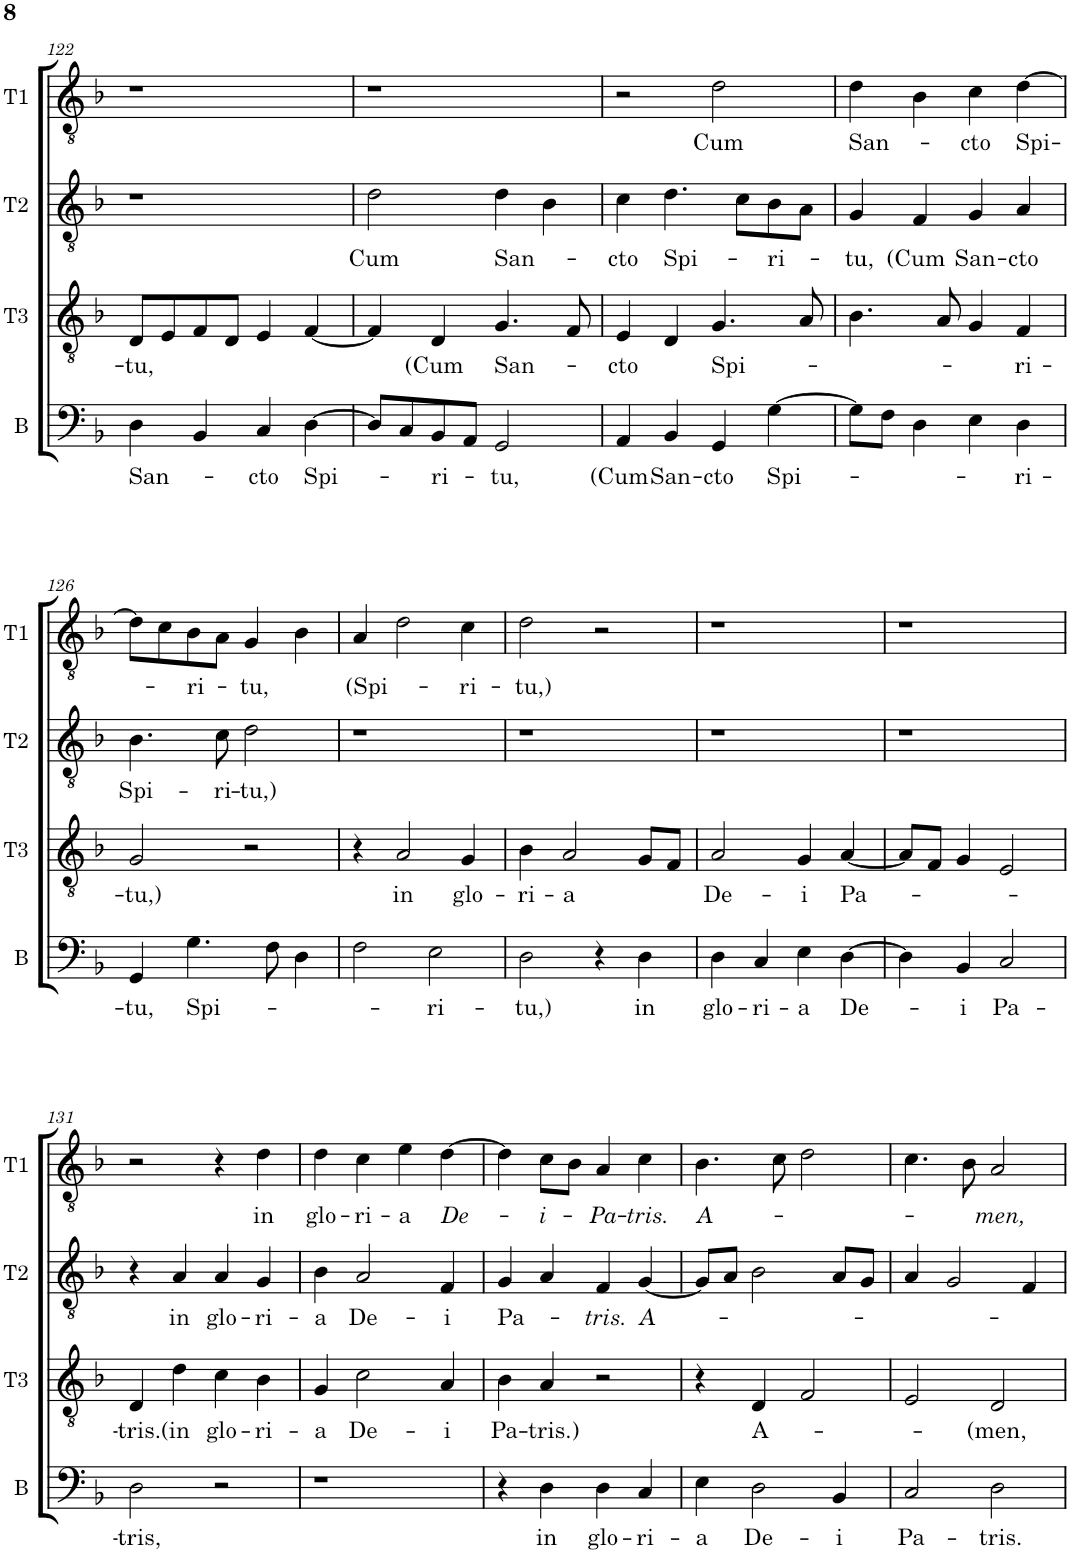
**kern	**text	**kern	**text	**kern	**text	**kern	**text
*part4	*part4	*part3	*part3	*part2	*part2	*part1	*part1
*staff4	*staff4	*staff3	*staff3	*staff2	*staff2	*staff1	*staff1
*I"B	*	*I"T3	*	*I"T2	*	*I"T1	*
*I'B	*	*I'T3	*	*I'T2	*	*I'T1	*
!!LO:PB:g=z
*clefF4	*	*clefGv2	*	*clefGv2	*	*clefGv2	*
*k[b-]	*	*k[b-]	*	*k[b-]	*	*k[b-]	*
*M2/2	*	*M2/2	*	*M2/2	*	*M2/2	*
*met(c|)	*	*met(c|)	*	*met(c|)	*	*met(c|)	*
=122	=122	=122	=122	=122	=122	=122	=122
!	!LO:LY:b	!	!LO:LY:b	!	!	!	!
4D\	San-	8D/L	-tu,	1r	.	1r	.
.	.	8E/	.	.	.	.	.
4BB-/	.	8F/	.	.	.	.	.
.	.	8D/J	.	.	.	.	.
!	!LO:LY:b	!	!	!	!	!	!
4C/	-cto	4E/	.	.	.	.	.
!	!LO:LY:b	!	!	!	!	!	!
[4D\	Spi-	[4F/	.	.	.	.	.
=123	=123	=123	=123	=123	=123	=123	=123
!	!	!	!	!	!LO:LY:b	!	!
8D/L]	.	4F/]	.	2d\	Cum	1r	.
8C/	.	.	.	.	.	.	.
!	!LO:LY:b	!	!LO:LY:b	!	!	!	!
8BB-/	-ri-	4D/	(Cum	.	.	.	.
8AA/J	.	.	.	.	.	.	.
!	!LO:LY:b	!	!LO:LY:b	!	!LO:LY:b	!	!
2GG/	-tu,	4.G/	San-	4d\	San-	.	.
.	.	.	.	4B-\	.	.	.
.	.	8F/	.	.	.	.	.
=124	=124	=124	=124	=124	=124	=124	=124
!	!LO:LY:b	!	!LO:LY:b	!	!LO:LY:b	!	!
4AA/	(Cum	4E/	-cto	4c\	-cto	2r	.
!	!LO:LY:b	!	!	!	!LO:LY:b	!	!
4BB-/	San-	4D/	.	4.d\	Spi-	.	.
!	!LO:LY:b	!	!LO:LY:b	!	!	!	!LO:LY:b
4GG/	-cto	4.G/	Spi-	.	.	2d\	Cum
.	.	.	.	8c\L	.	.	.
!	!LO:LY:b	!	!	!	!LO:LY:b	!	!
[4G\	Spi-	.	.	8B-\	-ri-	.	.
.	.	8A/	.	8A\J	.	.	.
=125	=125	=125	=125	=125	=125	=125	=125
!	!	!	!	!	!LO:LY:b	!	!LO:LY:b
8G\L]	.	4.B-\	.	4G/	-tu,	4d\	San-
8F\J	.	.	.	.	.	.	.
!	!	!	!	!	!LO:LY:b	!	!
4D\	.	.	.	4F/	(Cum	4B-\	.
.	.	8A/	.	.	.	.	.
!	!	!	!	!	!LO:LY:b	!	!LO:LY:b
4E\	.	4G/	.	4G/	San-	4c\	-cto
!	!LO:LY:b	!	!LO:LY:b	!	!LO:LY:b	!	!LO:LY:b
4D\	-ri-	4F/	-ri-	4A/	-cto	[4d\	Spi-
!!LO:LB:g=z
=126	=126	=126	=126	=126	=126	=126	=126
!	!LO:LY:b	!	!LO:LY:b	!	!LO:LY:b	!	!
4GG/	-tu,	2G/	-tu,)	4.B-\	Spi-	8d\L]	.
.	.	.	.	.	.	8c\	.
!	!LO:LY:b	!	!	!	!	!	!LO:LY:b
4.G\	Spi-	.	.	.	.	8B-\	-ri-
!	!	!	!	!	!LO:LY:b	!	!
.	.	.	.	8c\	-ri-	8A\J	.
!	!	!	!	!	!LO:LY:b	!	!LO:LY:b
.	.	2r	.	2d\	-tu,)	4G/	-tu,
8F\	.	.	.	.	.	.	.
4D\	.	.	.	.	.	4B-\	.
=127	=127	=127	=127	=127	=127	=127	=127
!	!	!	!	!	!	!	!LO:LY:b
2F\	.	4r	.	1r	.	4A/	(Spi-
!	!	!	!LO:LY:b	!	!	!	!
.	.	2A/	in	.	.	2d\	.
!	!LO:LY:b	!	!	!	!	!	!
2E\	-ri-	.	.	.	.	.	.
!	!	!	!LO:LY:b	!	!	!	!LO:LY:b
.	.	4G/	glo-	.	.	4c\	-ri-
=128	=128	=128	=128	=128	=128	=128	=128
!	!LO:LY:b	!	!LO:LY:b	!	!	!	!LO:LY:b
2D\	-tu,)	4B-\	-ri-	1r	.	2d\	-tu,)
!	!	!	!LO:LY:b	!	!	!	!
.	.	2A/	-a	.	.	.	.
4r	.	.	.	.	.	2r	.
!	!LO:LY:b	!	!	!	!	!	!
4D\	in	8G/L	.	.	.	.	.
.	.	8F/J	.	.	.	.	.
=129	=129	=129	=129	=129	=129	=129	=129
!	!LO:LY:b	!	!LO:LY:b	!	!	!	!
4D\	glo-	2A/	De-	1r	.	1r	.
!	!LO:LY:b	!	!	!	!	!	!
4C/	-ri-	.	.	.	.	.	.
!	!LO:LY:b	!	!LO:LY:b	!	!	!	!
4E\	-a	4G/	-i	.	.	.	.
!	!LO:LY:b	!	!LO:LY:b	!	!	!	!
[4D\	De-	[4A/	Pa-	.	.	.	.
=130	=130	=130	=130	=130	=130	=130	=130
4D\]	.	8A/L]	.	1r	.	1r	.
.	.	8F/J	.	.	.	.	.
!	!LO:LY:b	!	!	!	!	!	!
4BB-/	-i	4G/	.	.	.	.	.
!	!LO:LY:b	!	!	!	!	!	!
2C/	Pa-	2E/	.	.	.	.	.
!!LO:LB:g=z
=131	=131	=131	=131	=131	=131	=131	=131
!	!LO:LY:b	!	!LO:LY:b	!	!	!	!
2D\	-tris,	4D/	-tris.	4r	.	2r	.
!	!	!	!LO:LY:b	!	!LO:LY:b	!	!
.	.	4d\	(in	4A/	in	.	.
!	!	!	!LO:LY:b	!	!LO:LY:b	!	!
2r	.	4c\	glo-	4A/	glo-	4r	.
!	!	!	!LO:LY:b	!	!LO:LY:b	!	!LO:LY:b
.	.	4B-\	-ri-	4G/	-ri-	4d\	in
=132	=132	=132	=132	=132	=132	=132	=132
!	!	!	!LO:LY:b	!	!LO:LY:b	!	!LO:LY:b
1r	.	4G/	-a	4B-\	-a	4d\	glo-
!	!	!	!LO:LY:b	!	!LO:LY:b	!	!LO:LY:b
.	.	2c\	De-	2A/	De-	4c\	-ri-
!	!	!	!	!	!	!	!LO:LY:b
.	.	.	.	.	.	4e\	-a
!	!	!	!LO:LY:b	!	!LO:LY:b	!	!LO:LY:b
.	.	4A/	-i	4F/	-i	[4d\	De-
=133	=133	=133	=133	=133	=133	=133	=133
!	!	!	!LO:LY:b	!	!LO:LY:b	!	!
4r	.	4B-\	Pa-	4G/	Pa-	4d\]	.
!	!LO:LY:b	!	!LO:LY:b	!	!	!	!LO:LY:b
4D\	in	4A/	-tris.)	4A/	.	8c\L	-i-
.	.	.	.	.	.	8B-\J	.
!	!LO:LY:b	!	!	!	!LO:LY:b	!	!LO:LY:b
4D\	glo-	2r	.	4F/	-tris.	4A/	-Pa-
!	!LO:LY:b	!	!	!	!LO:LY:b	!	!LO:LY:b
4C/	-ri-	.	.	[4G/	A-	4c\	-tris.
=134	=134	=134	=134	=134	=134	=134	=134
!	!LO:LY:b	!	!	!	!	!	!LO:LY:b
4E\	-a	4r	.	8G/L]	.	4.B-\	A-
.	.	.	.	8A/J	.	.	.
!	!LO:LY:b	!	!LO:LY:b	!	!	!	!
2D\	De-	4D/	A-	2B-\	.	.	.
.	.	.	.	.	.	8c\	.
.	.	2F/	.	.	.	2d\	.
!	!LO:LY:b	!	!	!	!	!	!
4BB-/	-i	.	.	8A/L	.	.	.
.	.	.	.	8G/J	.	.	.
=135	=135	=135	=135	=135	=135	=135	=135
!	!LO:LY:b	!	!	!	!	!	!
2C/	Pa-	2E/	.	4A/	.	4.c\	.
.	.	.	.	2G/	.	.	.
.	.	.	.	.	.	8B-\	.
!	!LO:LY:b	!	!LO:LY:b	!	!	!	!LO:LY:b
2D\	-tris.	2D/	(men,	.	.	2A/	-men,
.	.	.	.	4F/	.	.	.
=	=	=	=	=	=	=	=
*-	*-	*-	*-	*-	*-	*-	*-
